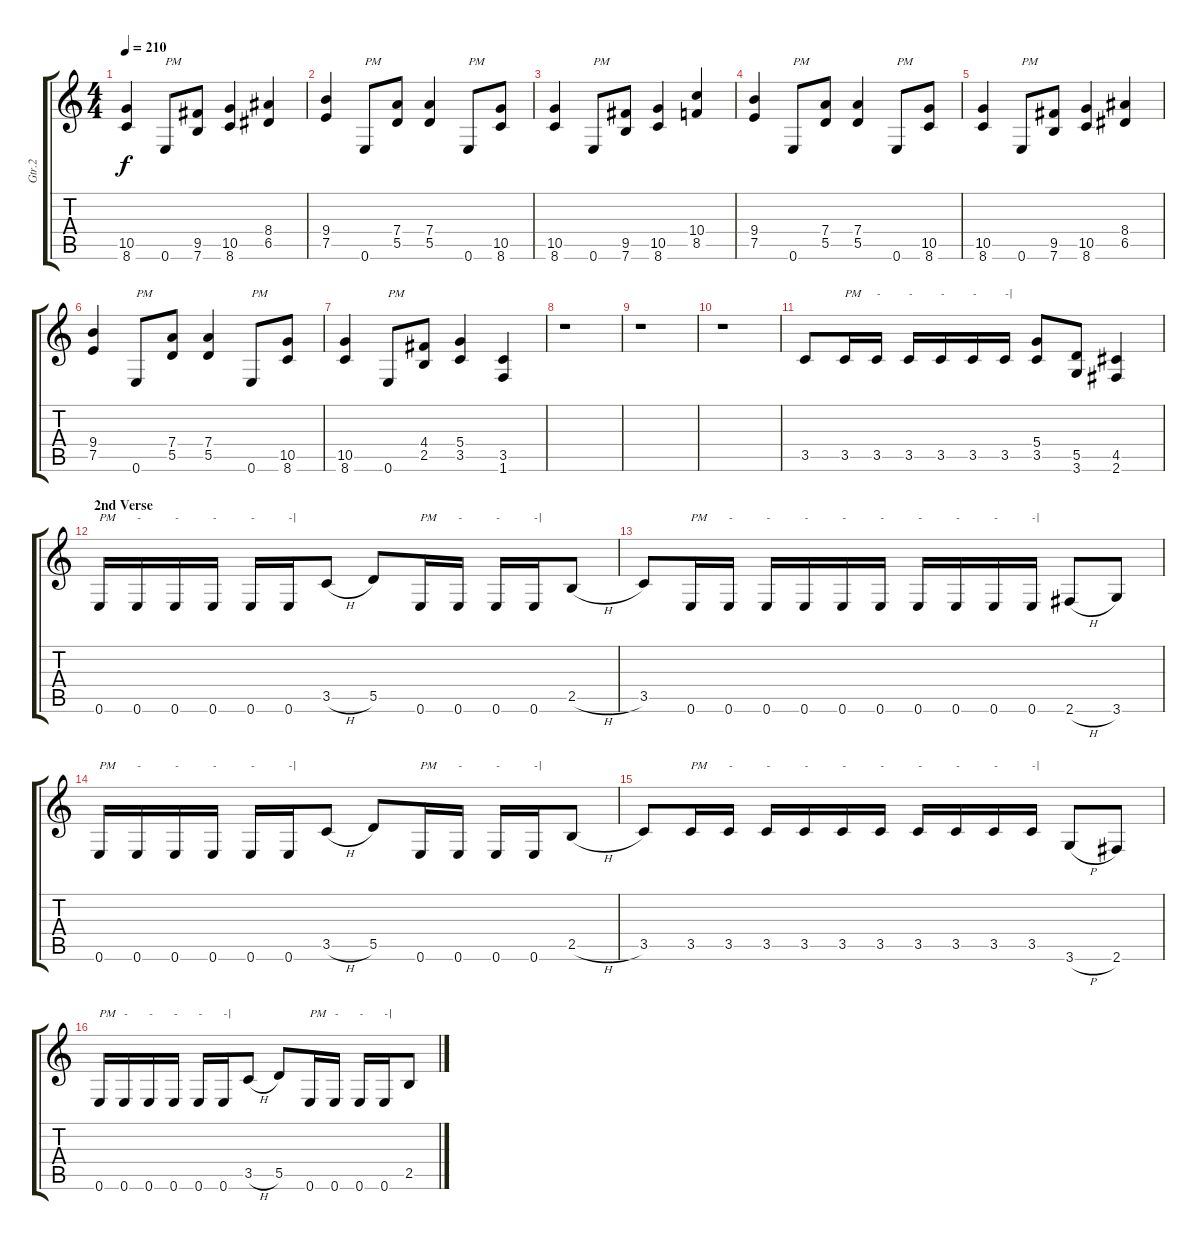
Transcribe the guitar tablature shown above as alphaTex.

\track ("Gtr.2" "Gtr.2") {instrument overdrivenguitar}
\staff {score tabs}
\tuning (E4 B3 G3 D3 A2 E2) {hide}
\ts (4 4)
\tempo 210
\clef g2
\ks c
(10.5 8.6).4{dy f} 0.6.8{txt "PM"} (9.5 7.6).8 (10.5 8.6).4 (8.4 6.5).4 |
(9.4 7.5).4 0.6.8{txt "PM"} (7.4 5.5).8 (7.4 5.5).4 0.6.8{txt "PM"} (10.5 8.6).8 |
(10.5 8.6).4 0.6.8{txt "PM"} (9.5 7.6).8 (10.5 8.6).4 (10.4 8.5).4 |
(9.4 7.5).4 0.6.8{txt "PM"} (7.4 5.5).8 (7.4 5.5).4 0.6.8{txt "PM"} (10.5 8.6).8 |
(10.5 8.6).4 0.6.8{txt "PM"} (9.5 7.6).8 (10.5 8.6).4 (8.4 6.5).4 |
(9.4 7.5).4 0.6.8{txt "PM"} (7.4 5.5).8 (7.4 5.5).4 0.6.8{txt "PM"} (10.5 8.6).8 |
(10.5 8.6).4 0.6.8{txt "PM"} (4.4 2.5).8 (5.4 3.5).4 (3.5 1.6).4 |
r.1 |
r.1 |
r.1 |
3.5.8 3.5.16{txt "PM"} 3.5.16{txt "-"} 3.5.16{txt "-"} 3.5.16{txt "-"} 3.5.16{txt "-"} 3.5.16{txt "-|"} (5.4 3.5).8 (5.5 3.6).8 (4.5 2.6).4 |
\section ("" "2nd Verse")
0.6.16{txt "PM"} 0.6.16{txt "-"} 0.6.16{txt "-"} 0.6.16{txt "-"} 0.6.16{txt "-"} 0.6.16{txt "-|"} 3.5{h}.8 5.5.8 0.6.16{txt "PM"} 0.6.16{txt "-"} 0.6.16{txt "-"} 0.6.16{txt "-|"} 2.5{h}.8 |
3.5.8 0.6.16{txt "PM"} 0.6.16{txt "-"} 0.6.16{txt "-"} 0.6.16{txt "-"} 0.6.16{txt "-"} 0.6.16{txt "-"} 0.6.16{txt "-"} 0.6.16{txt "-"} 0.6.16{txt "-"} 0.6.16{txt "-|"} 2.6{h}.8 3.6.8 |
0.6.16{txt "PM"} 0.6.16{txt "-"} 0.6.16{txt "-"} 0.6.16{txt "-"} 0.6.16{txt "-"} 0.6.16{txt "-|"} 3.5{h}.8 5.5.8 0.6.16{txt "PM"} 0.6.16{txt "-"} 0.6.16{txt "-"} 0.6.16{txt "-|"} 2.5{h}.8 |
3.5.8 3.5.16{txt "PM"} 3.5.16{txt "-"} 3.5.16{txt "-"} 3.5.16{txt "-"} 3.5.16{txt "-"} 3.5.16{txt "-"} 3.5.16{txt "-"} 3.5.16{txt "-"} 3.5.16{txt "-"} 3.5.16{txt "-|"} 3.6{h}.8 2.6.8 |
0.6.16{txt "PM"} 0.6.16{txt "-"} 0.6.16{txt "-"} 0.6.16{txt "-"} 0.6.16{txt "-"} 0.6.16{txt "-|"} 3.5{h}.8 5.5.8 0.6.16{txt "PM"} 0.6.16{txt "-"} 0.6.16{txt "-"} 0.6.16{txt "-|"} 2.5{h}.8
